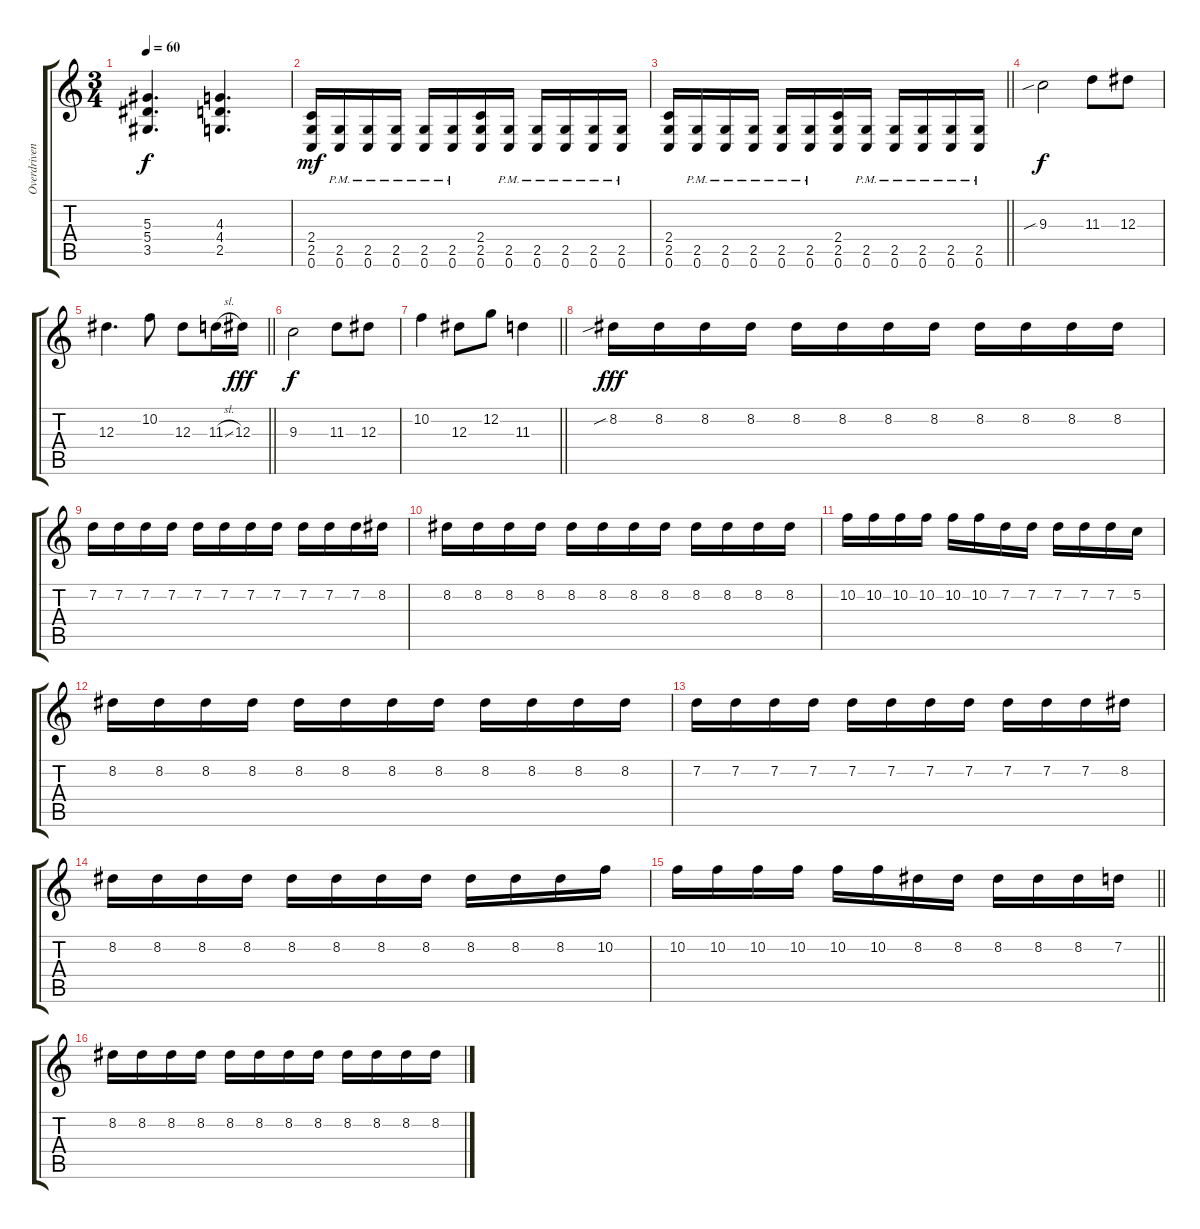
\track ("Overdriven Guitar 1" "Overdriven") {instrument overdrivenguitar}
\staff {score tabs}
\tuning (C4 G3 Eb3 Bb2 F2 C2) {hide}
\ts (3 4)
\tempo 60
\clef g2
\ks c
(5.3 5.4 3.5).4{d dy f} (4.3 4.4 2.5).4{d} |
(2.4 2.5 0.6).16{dy mf} (2.5{pm} 0.6{pm}).16 (2.5{pm} 0.6{pm}).16 (2.5{pm} 0.6{pm}).16 (2.5{pm} 0.6{pm}).16 (2.5{pm} 0.6{pm}).16 (2.4 2.5 0.6).16 (2.5{pm} 0.6{pm}).16 (2.5{pm} 0.6{pm}).16 (2.5{pm} 0.6{pm}).16 (2.5{pm} 0.6{pm}).16 (2.5{pm} 0.6{pm}).16 |
\barLineRight lightlight
(2.4 2.5 0.6).16 (2.5{pm} 0.6{pm}).16 (2.5{pm} 0.6{pm}).16 (2.5{pm} 0.6{pm}).16 (2.5{pm} 0.6{pm}).16 (2.5{pm} 0.6{pm}).16 (2.4 2.5 0.6).16 (2.5{pm} 0.6{pm}).16 (2.5{pm} 0.6{pm}).16 (2.5{pm} 0.6{pm}).16 (2.5{pm} 0.6{pm}).16 (2.5{pm} 0.6{pm}).16 |
9.3{sib}.2{dy f} 11.3.8 12.3.8 |
\barLineRight lightlight
12.3.4{d} 10.2.8 12.3.8 11.3{sl}.16 12.3.16{dy fff} |
9.3.2{dy f} 11.3.8 12.3.8 |
\barLineRight lightlight
10.2.4 12.3.8 12.2.8 11.3.4 |
8.2{sib}.16{dy fff} 8.2.16 8.2.16 8.2.16 8.2.16 8.2.16 8.2.16 8.2.16 8.2.16 8.2.16 8.2.16 8.2.16 |
7.2.16 7.2.16 7.2.16 7.2.16 7.2.16 7.2.16 7.2.16 7.2.16 7.2.16 7.2.16 7.2.16 8.2.16 |
8.2.16 8.2.16 8.2.16 8.2.16 8.2.16 8.2.16 8.2.16 8.2.16 8.2.16 8.2.16 8.2.16 8.2.16 |
10.2.16 10.2.16 10.2.16 10.2.16 10.2.16 10.2.16 7.2.16 7.2.16 7.2.16 7.2.16 7.2.16 5.2.16 |
8.2.16 8.2.16 8.2.16 8.2.16 8.2.16 8.2.16 8.2.16 8.2.16 8.2.16 8.2.16 8.2.16 8.2.16 |
7.2.16 7.2.16 7.2.16 7.2.16 7.2.16 7.2.16 7.2.16 7.2.16 7.2.16 7.2.16 7.2.16 8.2.16 |
8.2.16 8.2.16 8.2.16 8.2.16 8.2.16 8.2.16 8.2.16 8.2.16 8.2.16 8.2.16 8.2.16 10.2.16 |
\barLineRight lightlight
10.2.16 10.2.16 10.2.16 10.2.16 10.2.16 10.2.16 8.2.16 8.2.16 8.2.16 8.2.16 8.2.16 7.2.16 |
8.2.16 8.2.16 8.2.16 8.2.16 8.2.16 8.2.16 8.2.16 8.2.16 8.2.16 8.2.16 8.2.16 8.2.16
